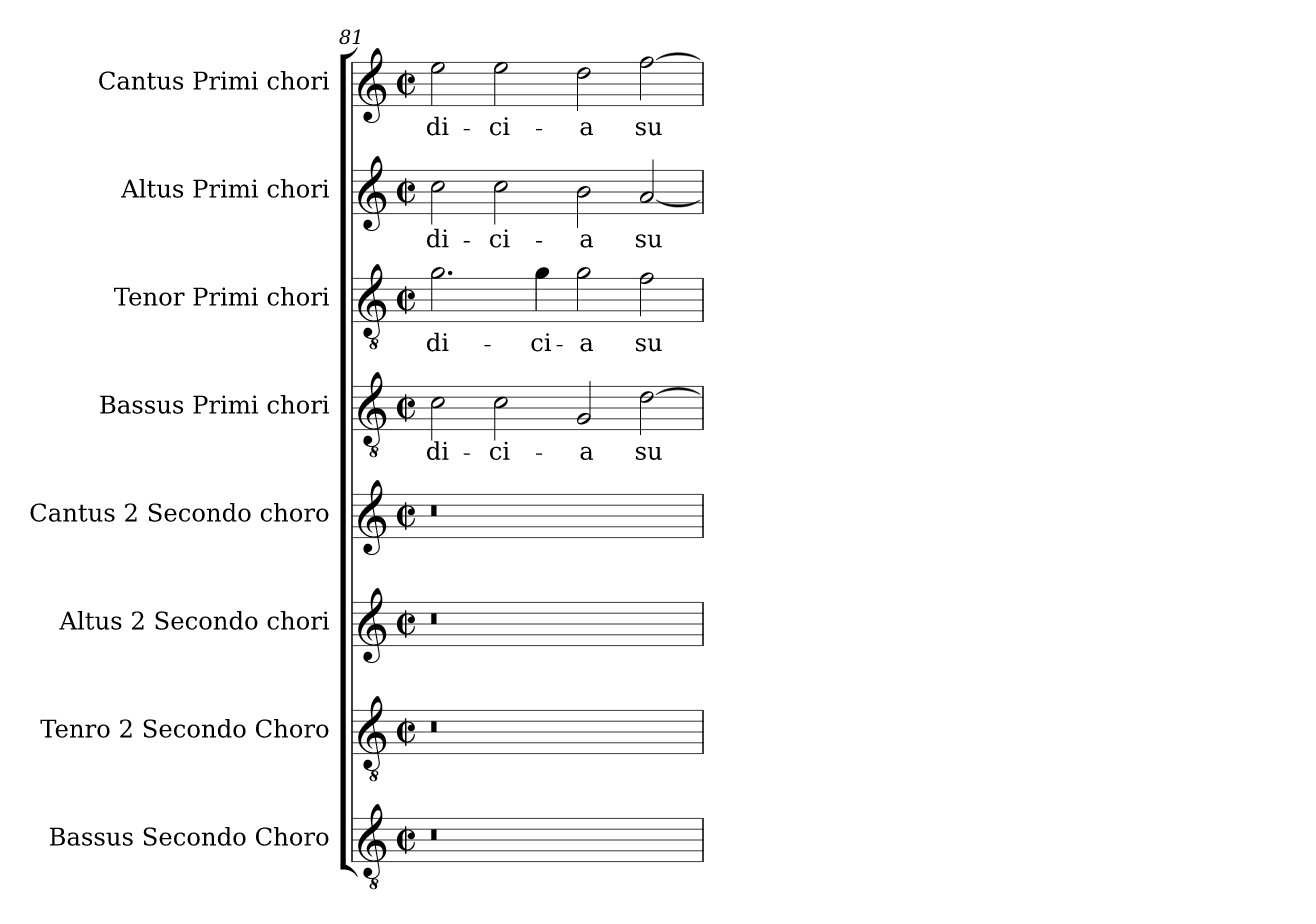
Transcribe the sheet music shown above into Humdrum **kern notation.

**kern	**kern	**kern	**kern	**kern	**text	**kern	**text	**kern	**text	**kern	**text
*part8	*part7	*part6	*part5	*part4	*part4	*part3	*part3	*part2	*part2	*part1	*part1
*staff8	*staff7	*staff6	*staff5	*staff4	*staff4	*staff3	*staff3	*staff2	*staff2	*staff1	*staff1
*I"Bassus  Secondo Choro	*I"Tenro 2  Secondo Choro	*I"Altus 2  Secondo chori	*I"Cantus 2  Secondo choro	*I"Bassus  Primi chori	*	*I"Tenor  Primi chori	*	*I"Altus  Primi chori	*	*I"Cantus  Primi chori	*
*I'Ch	*I'Ch	*I'Ch	*I'Ch	*I'Ch	*	*I'Ch	*	*I'Ch	*	*I'Ch	*
!!LO:PB:g=z
*clefGv2	*clefGv2	*clefG2	*clefG2	*clefGv2	*	*clefGv2	*	*clefG2	*	*clefG2	*
*M2/2	*M2/2	*M2/2	*M2/2	*M2/2	*	*M2/2	*	*M2/2	*	*M2/2	*
*met(c|)	*met(c|)	*met(c|)	*met(c|)	*met(c|)	*	*met(c|)	*	*met(c|)	*	*met(c|)	*
=81	=81	=81	=81	=81	=81	=81	=81	=81	=81	=81	=81
!	!	!	!	!	!LO:LY:b:cj	!	!LO:LY:b:cj	!	!LO:LY:b:cj	!	!LO:LY:b:cj
0r	0r	0r	0r	2c\	-di-	2.g\	-di-	2cc\	-di-	2ee\	-di-
!	!	!	!	!	!LO:LY:b:cj	!	!	!	!LO:LY:b:cj	!	!LO:LY:b:cj
.	.	.	.	2c\	-ci-	.	.	2cc\	-ci-	2ee\	-ci-
!	!	!	!	!	!	!	!LO:LY:b:cj	!	!	!	!
.	.	.	.	.	.	4g\	-ci-	.	.	.	.
!	!	!	!	!	!LO:LY:b:cj	!	!LO:LY:b:cj	!	!LO:LY:b:cj	!	!LO:LY:b:cj
.	.	.	.	2G/	-a	2g\	-a	2b\	-a	2dd\	-a
!	!	!	!	!	!LO:LY:b:cj	!	!LO:LY:b:cj	!	!LO:LY:b:cj	!	!LO:LY:b:cj
.	.	.	.	[>2d\	su-	2f\	su-	[<2a/	su-	[>2ff\	su-
=	=	=	=	=	=	=	=	=	=	=	=
*-	*-	*-	*-	*-	*-	*-	*-	*-	*-	*-	*-
